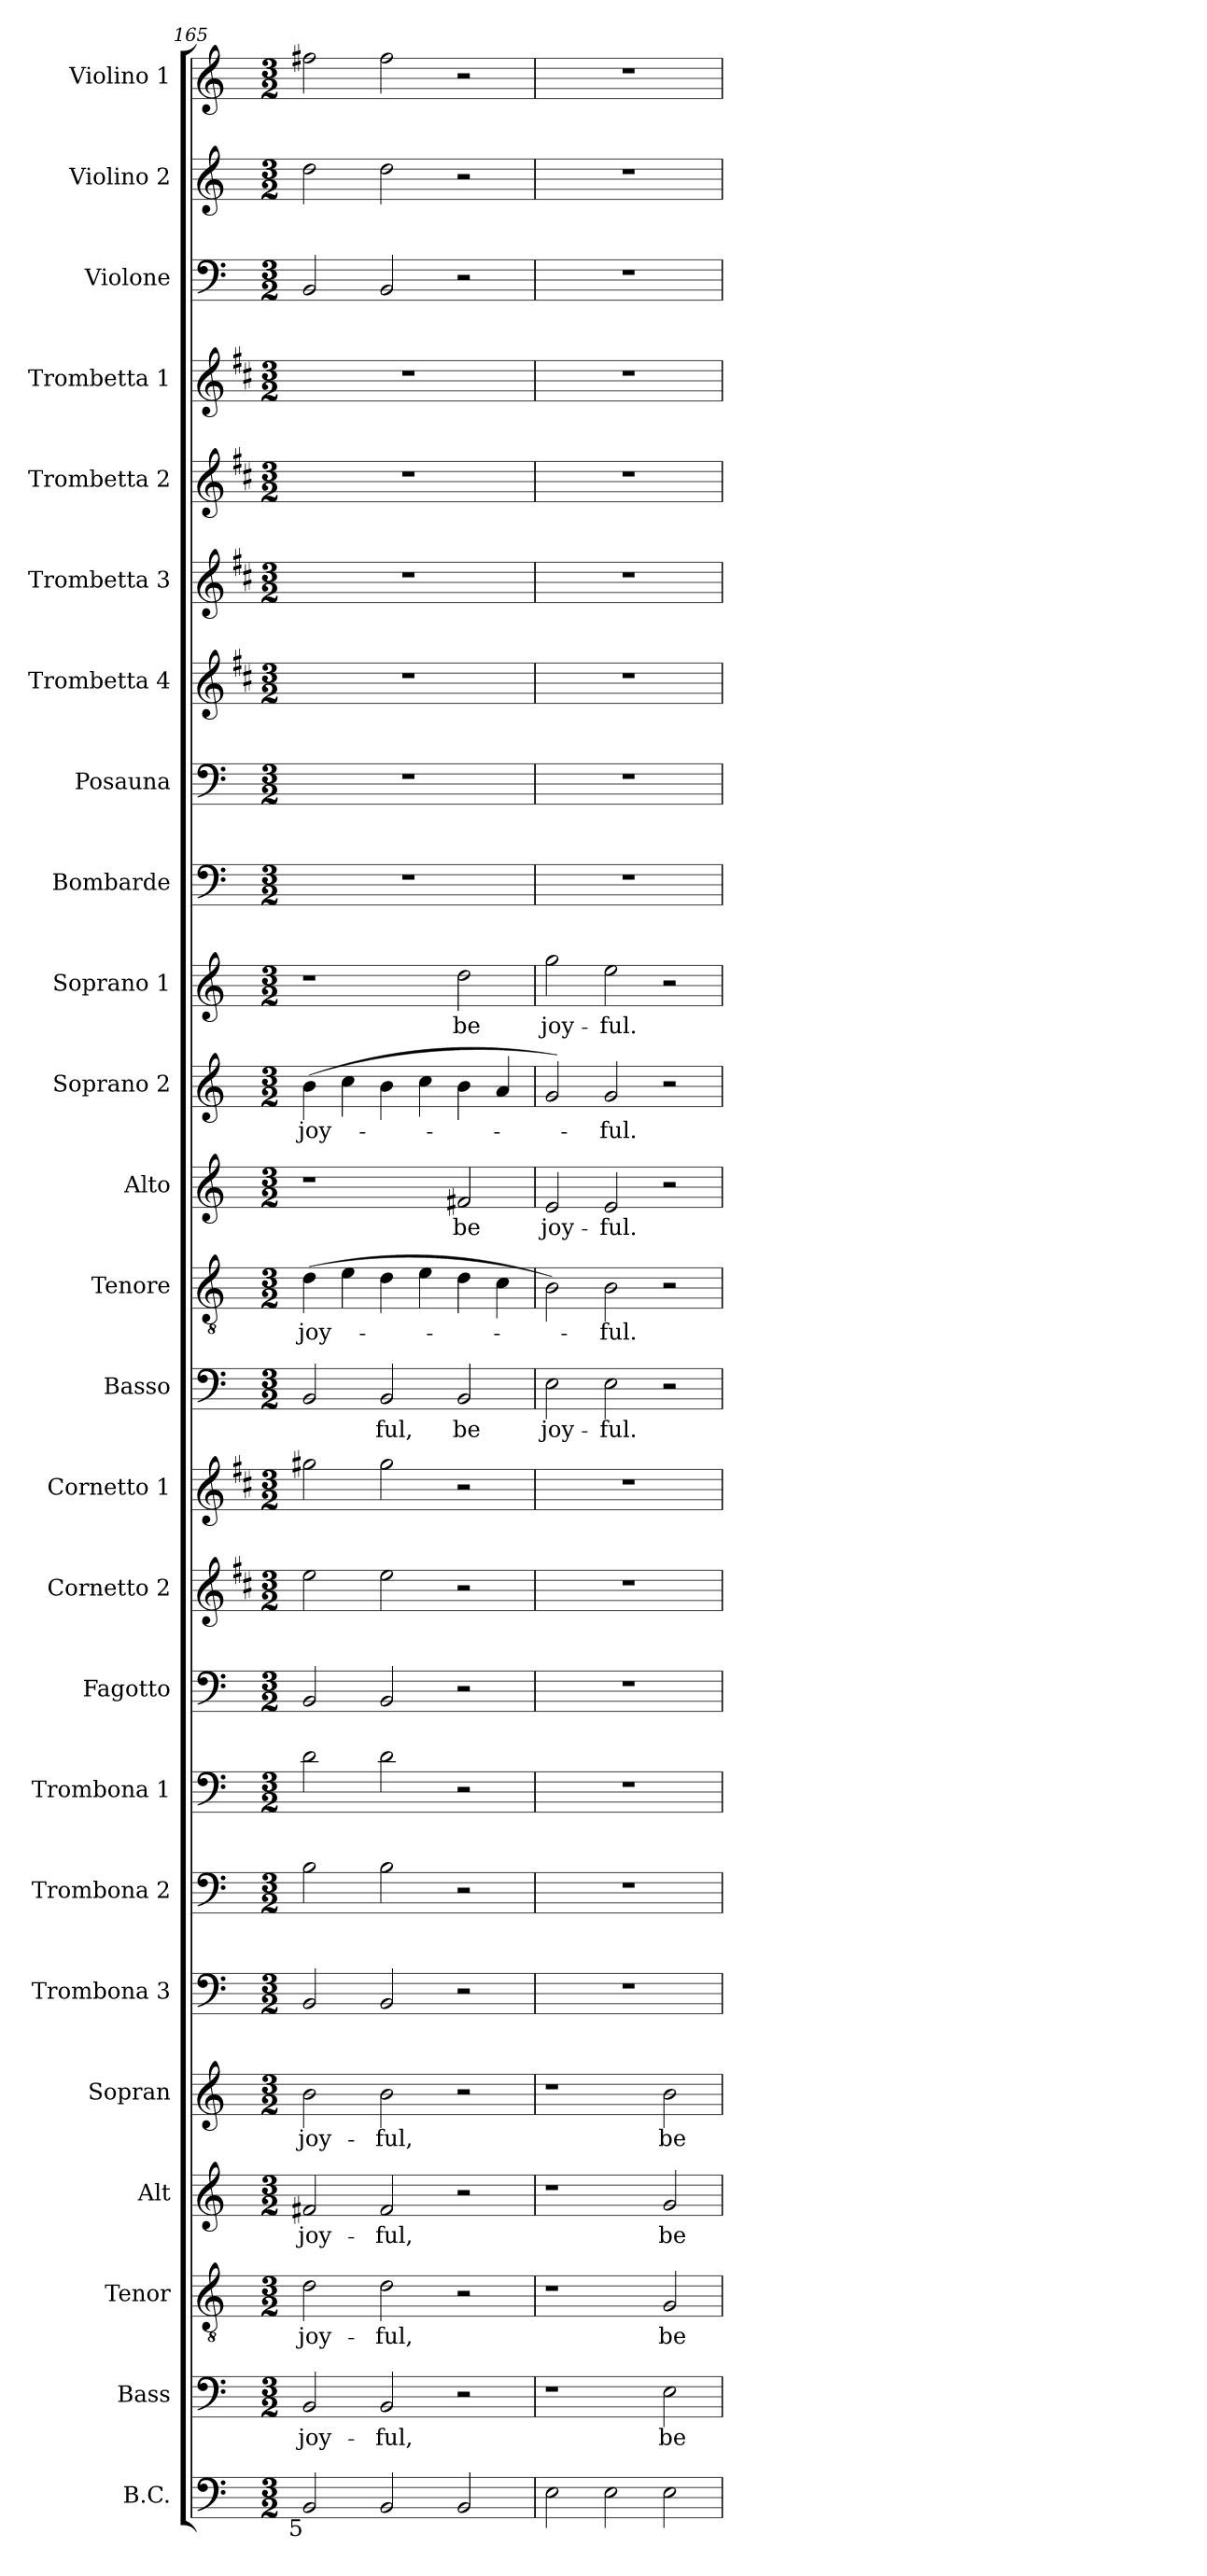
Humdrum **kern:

**kern	**kern	**text	**kern	**text	**kern	**text	**kern	**text	**kern	**kern	**kern	**kern	**kern	**kern	**kern	**text	**kern	**text	**kern	**text	**kern	**text	**kern	**text	**kern	**kern	**kern	**kern	**kern	**kern	**kern	**kern	**kern
*part25	*part24	*part24	*part23	*part23	*part22	*part22	*part21	*part21	*part20	*part19	*part18	*part17	*part16	*part15	*part14	*part14	*part13	*part13	*part12	*part12	*part11	*part11	*part10	*part10	*part9	*part8	*part7	*part6	*part5	*part4	*part3	*part2	*part1
*staff25	*staff24	*staff24	*staff23	*staff23	*staff22	*staff22	*staff21	*staff21	*staff20	*staff19	*staff18	*staff17	*staff16	*staff15	*staff14	*staff14	*staff13	*staff13	*staff12	*staff12	*staff11	*staff11	*staff10	*staff10	*staff9	*staff8	*staff7	*staff6	*staff5	*staff4	*staff3	*staff2	*staff1
*I"B.C.	*I"Bass	*	*I"Tenor	*	*I"Alt	*	*I"Sopran	*	*I"Trombona 3	*I"Trombona 2	*I"Trombona 1	*I"Fagotto	*I"Cornetto 2	*I"Cornetto 1	*I"Basso	*	*I"Tenore	*	*I"Alto	*	*I"Soprano 2	*	*I"Soprano 1	*	*I"Bombarde	*I"Posauna	*I"Trombetta 4	*I"Trombetta 3	*I"Trombetta 2	*I"Trombetta 1	*I"Violone	*I"Violino 2	*I"Violino 1
*I'B.C.	*I'B.	*	*I'T.	*	*I'A.	*	*I'S.	*	*I'Tbn. 2	*I'Tbn. 2	*I'Tbn. 1	*I'Fag.	*I'Cor. 2	*I'Cor. 1	*I'B.	*	*I'T.	*	*I'A.	*	*I'S.	*	*I'S.	*	*	*	*	*	*	*	*	*I'Vl. 2	*I'Vl. 1
*clefF4	*clefF4	*	*clefGv2	*	*clefG2	*	*clefG2	*	*clefF4	*clefF4	*clefF4	*clefF4	*clefG2	*clefG2	*clefF4	*	*clefGv2	*	*clefG2	*	*clefG2	*	*clefG2	*	*clefF4	*clefF4	*clefG2	*clefG2	*clefG2	*clefG2	*clefF4	*clefG2	*clefG2
*	*	*	*ITrd7c12	*	*	*	*	*	*	*	*	*	*ITrd1c2	*ITrd1c2	*	*	*ITrd7c12	*	*	*	*	*	*	*	*	*	*ITrd1c2	*ITrd1c2	*ITrd1c2	*ITrd1c2	*	*	*
*k[]	*k[]	*	*k[]	*	*k[]	*	*k[]	*	*k[]	*k[]	*k[]	*k[]	*k[]	*k[]	*k[]	*	*k[]	*	*k[]	*	*k[]	*	*k[]	*	*k[]	*k[]	*k[]	*k[]	*k[]	*k[]	*k[]	*k[]	*k[]
*C:	*C:	*	*C:	*	*C:	*	*C:	*	*C:	*C:	*C:	*C:	*C:	*C:	*C:	*	*C:	*	*C:	*	*C:	*	*C:	*	*C:	*C:	*C:	*C:	*C:	*C:	*C:	*C:	*C:
*M3/2	*M3/2	*	*M3/2	*	*M3/2	*	*M3/2	*	*M3/2	*M3/2	*M3/2	*M3/2	*M3/2	*M3/2	*M3/2	*	*M3/2	*	*M3/2	*	*M3/2	*	*M3/2	*	*M3/2	*M3/2	*M3/2	*M3/2	*M3/2	*M3/2	*M3/2	*M3/2	*M3/2
=165	=165	=165	=165	=165	=165	=165	=165	=165	=165	=165	=165	=165	=165	=165	=165	=165	=165	=165	=165	=165	=165	=165	=165	=165	=165	=165	=165	=165	=165	=165	=165	=165	=165
!	!	!LO:LY:b:color=#000000	!	!	!	!	!	!	!	!	!	!	!	!	!	!	!	!	!	!	!	!	!	!	!	!	!	!	!	!	!	!	!
!	!	!	!	!LO:LY:b:color=#000000	!	!	!	!	!	!	!	!	!	!	!	!	!	!	!	!	!	!	!	!	!	!	!	!	!	!	!	!	!
!	!	!	!	!	!	!LO:LY:b:color=#000000	!	!	!	!	!	!	!	!	!	!	!	!	!	!	!	!	!	!	!	!	!	!	!	!	!	!	!
!	!	!	!	!	!	!	!	!LO:LY:b:color=#000000	!	!	!	!	!	!	!	!	!	!	!	!	!	!	!	!	!	!	!	!	!	!	!	!	!
!	!	!	!	!	!	!	!	!	!	!	!	!	!	!	!	!	!	!LO:LY:b:color=#000000	!	!	!	!	!	!	!	!	!	!	!	!	!	!	!
!LO:TX:b:rj:t=5	!	!	!	!	!	!	!	!	!	!	!	!	!	!	!	!	!	!	!	!	!	!	!	!	!	!	!	!	!	!	!	!	!
!	!	!	!	!	!	!	!	!	!	!	!	!	!	!	!	!	!	!	!	!	!	!LO:LY:b:color=#000000	!	!	!LO:N:vis=1	!LO:N:vis=1	!LO:N:vis=1	!LO:N:vis=1	!LO:N:vis=1	!LO:N:vis=1	!	!	!
2BBi/	2BBi/	joy-	2Di\	joy-	2f#Xi/	joy-	2bi\	joy-	2BBi/	2Bi\	2di\	2BBi/	2ddi\	2ff#Xi\	2BBi/	.	(4Di\	joy-	1r	.	(4bi\	joy-	1r	.	1.r	1.r	1.r	1.r	1.r	1.r	2BBi/	2ddi\	2ff#Xi\
.	.	.	.	.	.	.	.	.	.	.	.	.	.	.	.	.	4Ei\	.	.	.	4cci\	.	.	.	.	.	.	.	.	.	.	.	.
!	!	!LO:LY:b:color=#000000	!	!	!	!	!	!	!	!	!	!	!	!	!	!	!	!	!	!	!	!	!	!	!	!	!	!	!	!	!	!	!
!	!	!	!	!LO:LY:b:color=#000000	!	!	!	!	!	!	!	!	!	!	!	!	!	!	!	!	!	!	!	!	!	!	!	!	!	!	!	!	!
!	!	!	!	!	!	!LO:LY:b:color=#000000	!	!	!	!	!	!	!	!	!	!	!	!	!	!	!	!	!	!	!	!	!	!	!	!	!	!	!
!	!	!	!	!	!	!	!	!LO:LY:b:color=#000000	!	!	!	!	!	!	!	!	!	!	!	!	!	!	!	!	!	!	!	!	!	!	!	!	!
!	!	!	!	!	!	!	!	!	!	!	!	!	!	!	!	!LO:LY:b:color=#000000	!	!	!	!	!	!	!	!	!	!	!	!	!	!	!	!	!
2BBi/	2BBi/	-ful,	2Di\	-ful,	2f#i/	-ful,	2bi\	-ful,	2BBi/	2Bi\	2di\	2BBi/	2ddi\	2ff#i\	2BBi/	-ful,	4Di\	.	.	.	4bi\	.	.	.	.	.	.	.	.	.	2BBi/	2ddi\	2ff#i\
.	.	.	.	.	.	.	.	.	.	.	.	.	.	.	.	.	4Ei\	.	.	.	4cci\	.	.	.	.	.	.	.	.	.	.	.	.
!	!	!	!	!	!	!	!	!	!	!	!	!	!	!	!	!LO:LY:b:color=#000000	!	!	!	!	!	!	!	!	!	!	!	!	!	!	!	!	!
!	!	!	!	!	!	!	!	!	!	!	!	!	!	!	!	!	!	!	!	!LO:LY:b:color=#000000	!	!	!	!	!	!	!	!	!	!	!	!	!
!	!	!	!	!	!	!	!	!	!	!	!	!	!	!	!	!	!	!	!	!	!	!	!	!LO:LY:b:color=#000000	!	!	!	!	!	!	!	!	!
2BBi/	2r	.	2r	.	2r	.	2r	.	2r	2r	2r	2r	2r	2r	2BBi/	be	4Di\	.	2f#Xi/	be	4bi\	.	2ddi\	be	.	.	.	.	.	.	2r	2r	2r
.	.	.	.	.	.	.	.	.	.	.	.	.	.	.	.	.	4Ci\	.	.	.	4ai/	.	.	.	.	.	.	.	.	.	.	.	.
=166	=166	=166	=166	=166	=166	=166	=166	=166	=166	=166	=166	=166	=166	=166	=166	=166	=166	=166	=166	=166	=166	=166	=166	=166	=166	=166	=166	=166	=166	=166	=166	=166	=166
!	!	!	!	!	!	!	!	!	!LO:N:vis=1	!LO:N:vis=1	!LO:N:vis=1	!LO:N:vis=1	!LO:N:vis=1	!LO:N:vis=1	!	!	!	!	!	!	!	!	!	!	!	!	!	!	!	!	!	!	!
!	!	!	!	!	!	!	!	!	!	!	!	!	!	!	!	!LO:LY:b:color=#000000	!	!	!	!	!	!	!	!	!	!	!	!	!	!	!	!	!
!	!	!	!	!	!	!	!	!	!	!	!	!	!	!	!	!	!	!	!	!LO:LY:b:color=#000000	!	!	!	!	!	!	!	!	!	!	!	!	!
!	!	!	!	!	!	!	!	!	!	!	!	!	!	!	!	!	!	!	!	!	!	!	!	!LO:LY:b:color=#000000	!LO:N:vis=1	!LO:N:vis=1	!LO:N:vis=1	!LO:N:vis=1	!LO:N:vis=1	!LO:N:vis=1	!LO:N:vis=1	!LO:N:vis=1	!LO:N:vis=1
2Ei\	1r	.	1r	.	1r	.	1r	.	1.r	1.r	1.r	1.r	1.r	1.r	2Ei\	joy-	2BBi\)	.	2ei/	joy-	2gi/)	.	2ggi\	joy-	1.r	1.r	1.r	1.r	1.r	1.r	1.r	1.r	1.r
!	!	!	!	!	!	!	!	!	!	!	!	!	!	!	!	!LO:LY:b:color=#000000	!	!	!	!	!	!	!	!	!	!	!	!	!	!	!	!	!
!	!	!	!	!	!	!	!	!	!	!	!	!	!	!	!	!	!	!LO:LY:b:color=#000000	!	!	!	!	!	!	!	!	!	!	!	!	!	!	!
!	!	!	!	!	!	!	!	!	!	!	!	!	!	!	!	!	!	!	!	!LO:LY:b:color=#000000	!	!	!	!	!	!	!	!	!	!	!	!	!
!	!	!	!	!	!	!	!	!	!	!	!	!	!	!	!	!	!	!	!	!	!	!LO:LY:b:color=#000000	!	!	!	!	!	!	!	!	!	!	!
!	!	!	!	!	!	!	!	!	!	!	!	!	!	!	!	!	!	!	!	!	!	!	!	!LO:LY:b:color=#000000	!	!	!	!	!	!	!	!	!
2Ei\	.	.	.	.	.	.	.	.	.	.	.	.	.	.	2Ei\	-ful.	2BBi\	-ful.	2ei/	-ful.	2gi/	-ful.	2eei\	-ful.	.	.	.	.	.	.	.	.	.
!	!	!LO:LY:b:color=#000000	!	!	!	!	!	!	!	!	!	!	!	!	!	!	!	!	!	!	!	!	!	!	!	!	!	!	!	!	!	!	!
!	!	!	!	!LO:LY:b:color=#000000	!	!	!	!	!	!	!	!	!	!	!	!	!	!	!	!	!	!	!	!	!	!	!	!	!	!	!	!	!
!	!	!	!	!	!	!LO:LY:b:color=#000000	!	!	!	!	!	!	!	!	!	!	!	!	!	!	!	!	!	!	!	!	!	!	!	!	!	!	!
!	!	!	!	!	!	!	!	!LO:LY:b:color=#000000	!	!	!	!	!	!	!	!	!	!	!	!	!	!	!	!	!	!	!	!	!	!	!	!	!
2Ei\	2Ei\	be	2GGi/	be	2gi/	be	2bi\	be	.	.	.	.	.	.	2r	.	2r	.	2r	.	2r	.	2r	.	.	.	.	.	.	.	.	.	.
=	=	=	=	=	=	=	=	=	=	=	=	=	=	=	=	=	=	=	=	=	=	=	=	=	=	=	=	=	=	=	=	=	=
*-	*-	*-	*-	*-	*-	*-	*-	*-	*-	*-	*-	*-	*-	*-	*-	*-	*-	*-	*-	*-	*-	*-	*-	*-	*-	*-	*-	*-	*-	*-	*-	*-	*-
